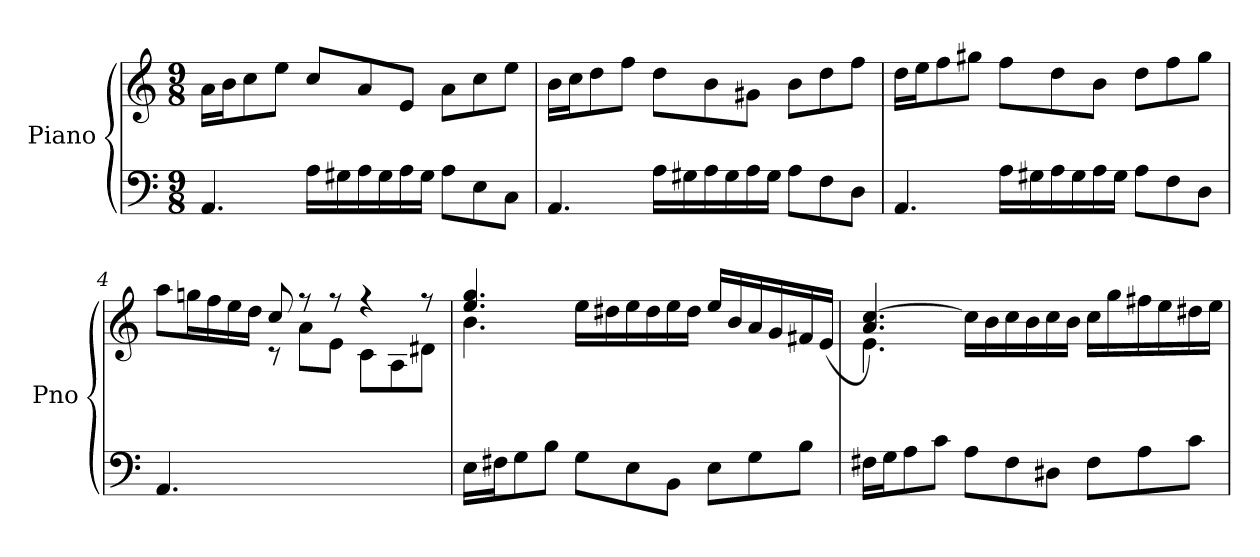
**kern	**kern
*part1	*part1
*staff2	*staff1
*I"Piano	*
*I'Pno	*
*clefF4	*clefG2
*k[]	*k[]
*M9/8	*M9/8
=1	=1
4.AA/	16a\LL
.	16b\J
.	8cc\
.	8ee\J
16A\LL	8cc/L
16G#X\	.
16A\	8a/
16G#\	.
16A\	8e/J
16G#\JJ	.
8A\L	8a\L
8E\	8cc\
8C\J	8ee\J
=2	=2
4.AA/	16b\LL
.	16cc\J
.	8dd\
.	8ff\J
16A\LL	8dd\L
16G#X\	.
16A\	8b\
16G#\	.
16A\	8g#X\J
16G#\JJ	.
8A\L	8b\L
8F\	8dd\
8D\J	8ff\J
!!LO:LB:g=z
=3	=3
4.AA/	16dd\LL
.	16ee\J
.	8ff\
.	8gg#X\J
16A\LL	8ff\L
16G#X\	.
16A\	8dd\
16G#\	.
16A\	8b\J
16G#\JJ	.
8A\L	8dd\L
8F\	8ff\
8D\J	8gg#\J
=4	=4
*	*^
4.AA/	8aa\L	2ryy
.	16ggn\L	.
.	16ff\	.
.	16ee\	.
.	16dd\JJ	.
8reee	8cc/	.
2ryy	8rff	8a\L
.	8rff	8e\J
.	4r	8c\L
.	.	8A\
8ryy	8r	8d#X\J
=5	=5	=5
16E\LL	4.ee/ 4.gg/	4.b\
16F#X\J	.	.
8G\	.	.
8B\J	.	.
8G\L	16ee\LL	2.ryy
.	16dd#X\	.
8E\	16ee\	.
.	16dd#\	.
8BB\J	16ee\	.
.	16dd#\JJ	.
8E\L	16ee/LL	.
.	16b/	.
8G\	16a/	.
.	16g/	.
8B\J	16f#X/	.
.	(<16e/JJ	.
!!LO:LB:g=z	!!
=6	=6	=6
16F#X\LL	4.a/ [4.cc/)	4.e\
16G\J	.	.
8A\	.	.
8c\J	.	.
8A\L	16cc\LL]	2.ryy
.	16b\	.
8F#\	16cc\	.
.	16b\	.
8D#X\J	16cc\	.
.	16b\JJ	.
8F#\L	16cc\LL	.
.	16gg\	.
8A\	16ff#X\	.
.	16ee\	.
8c\J	16dd#X\	.
.	16ee\JJ	.
*	*v	*v
=	=
*-	*-
